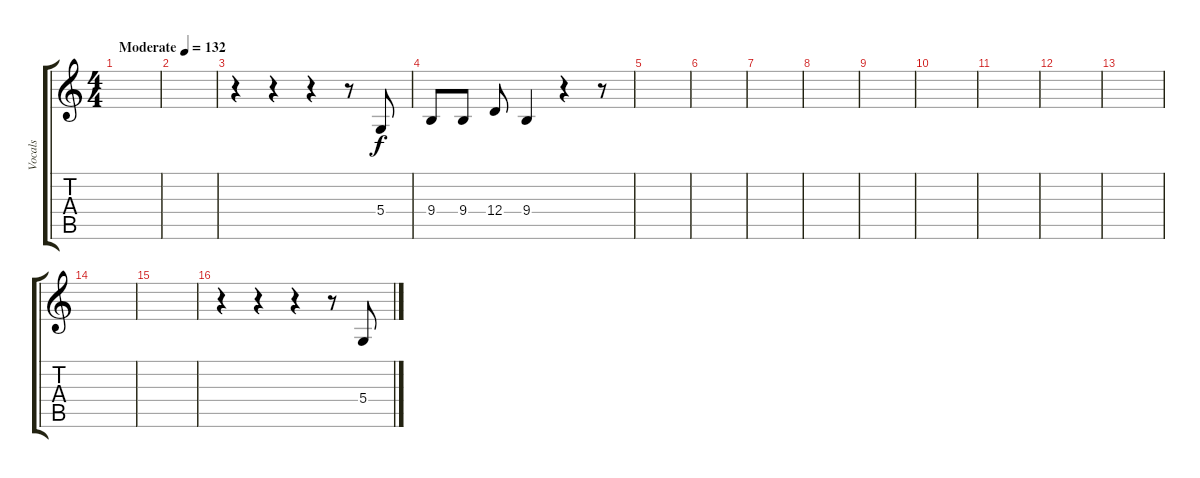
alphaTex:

\track ("Vocals" "Vocals") {instrument musicbox}
\staff {score tabs}
\tuning (E4 B3 G3 D3 A2 E2) {hide}
\ts (4 4)
\tempo (132 "Moderate")
\clef g2
\ks c
|
|
r.4 r.4 r.4 r.8 5.4.8 |
9.4.8 9.4.8 12.4.8 9.4.4 r.4 r.8 |
|
|
|
|
|
|
|
|
|
|
|
r.4 r.4 r.4 r.8 5.4.8
